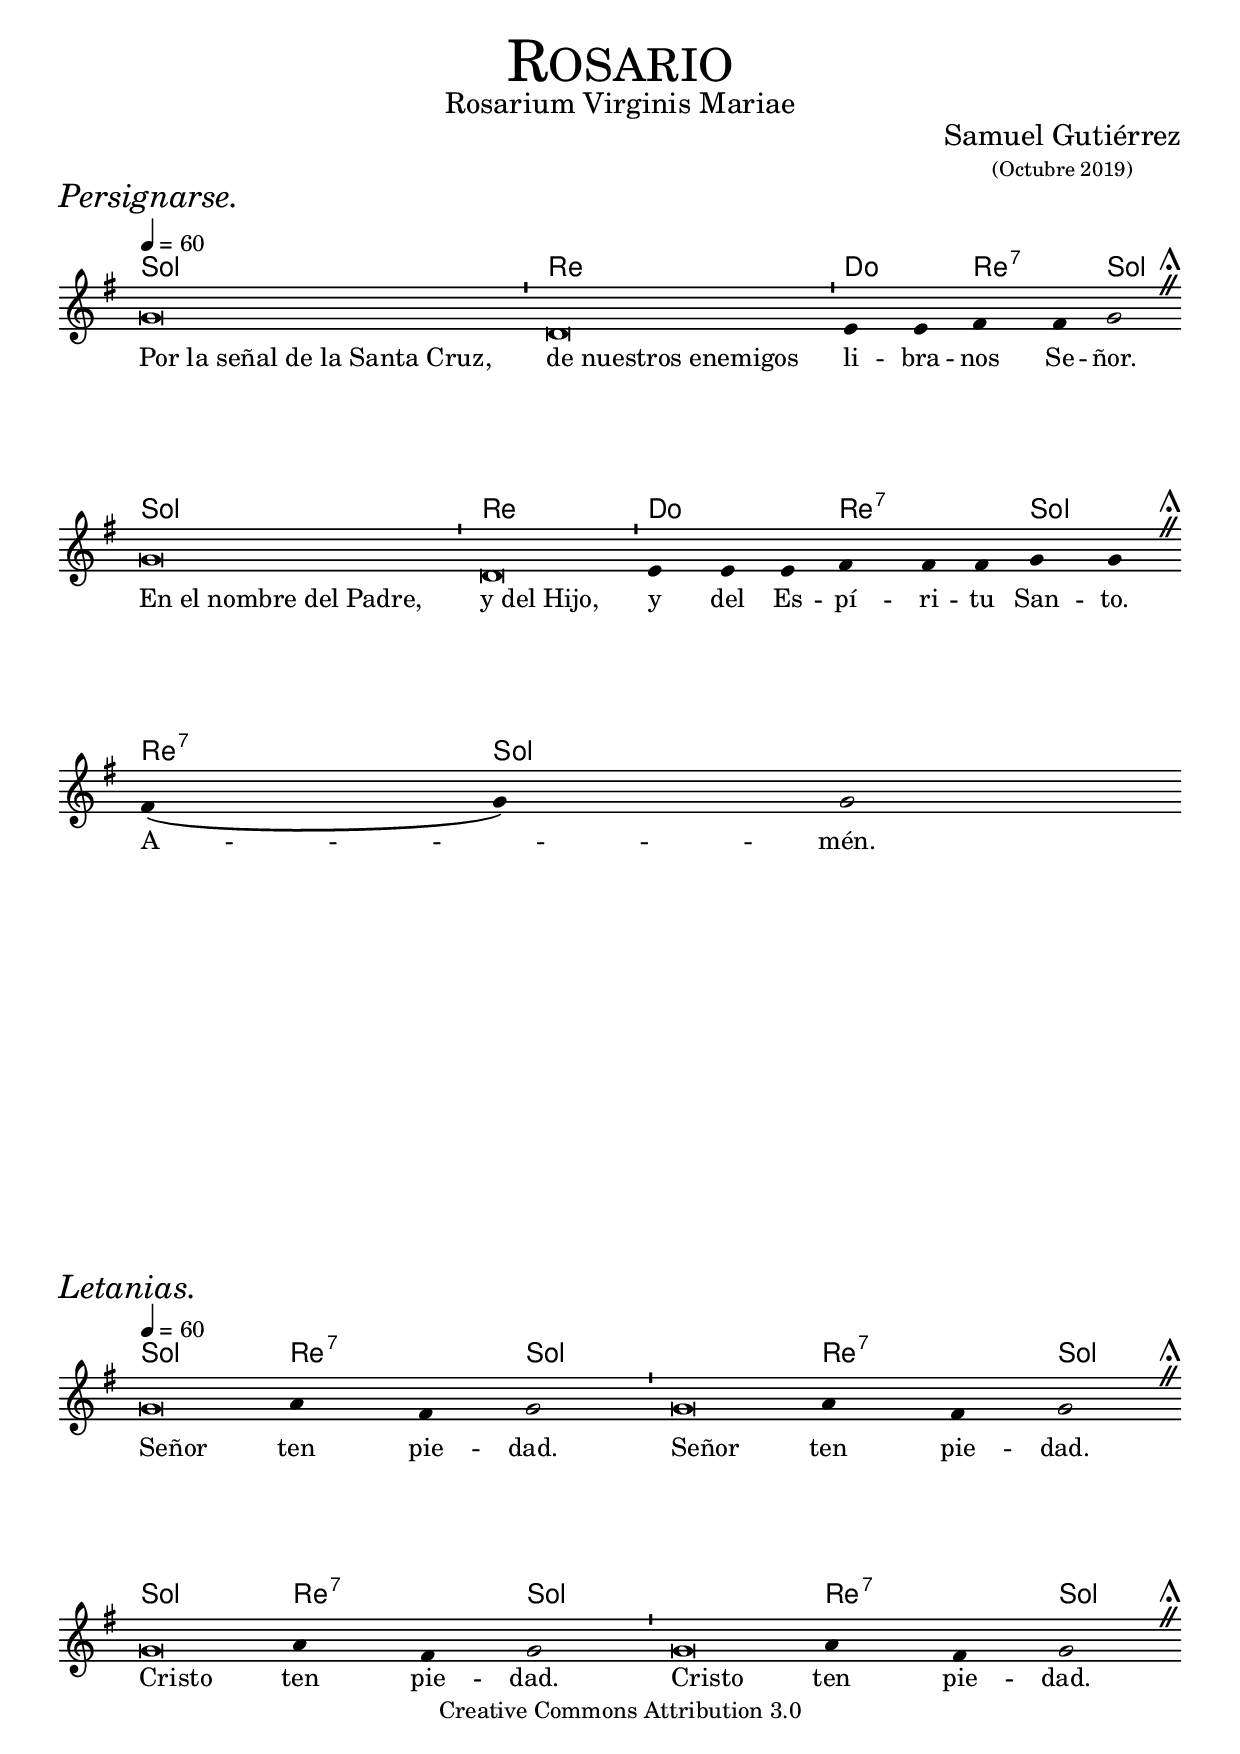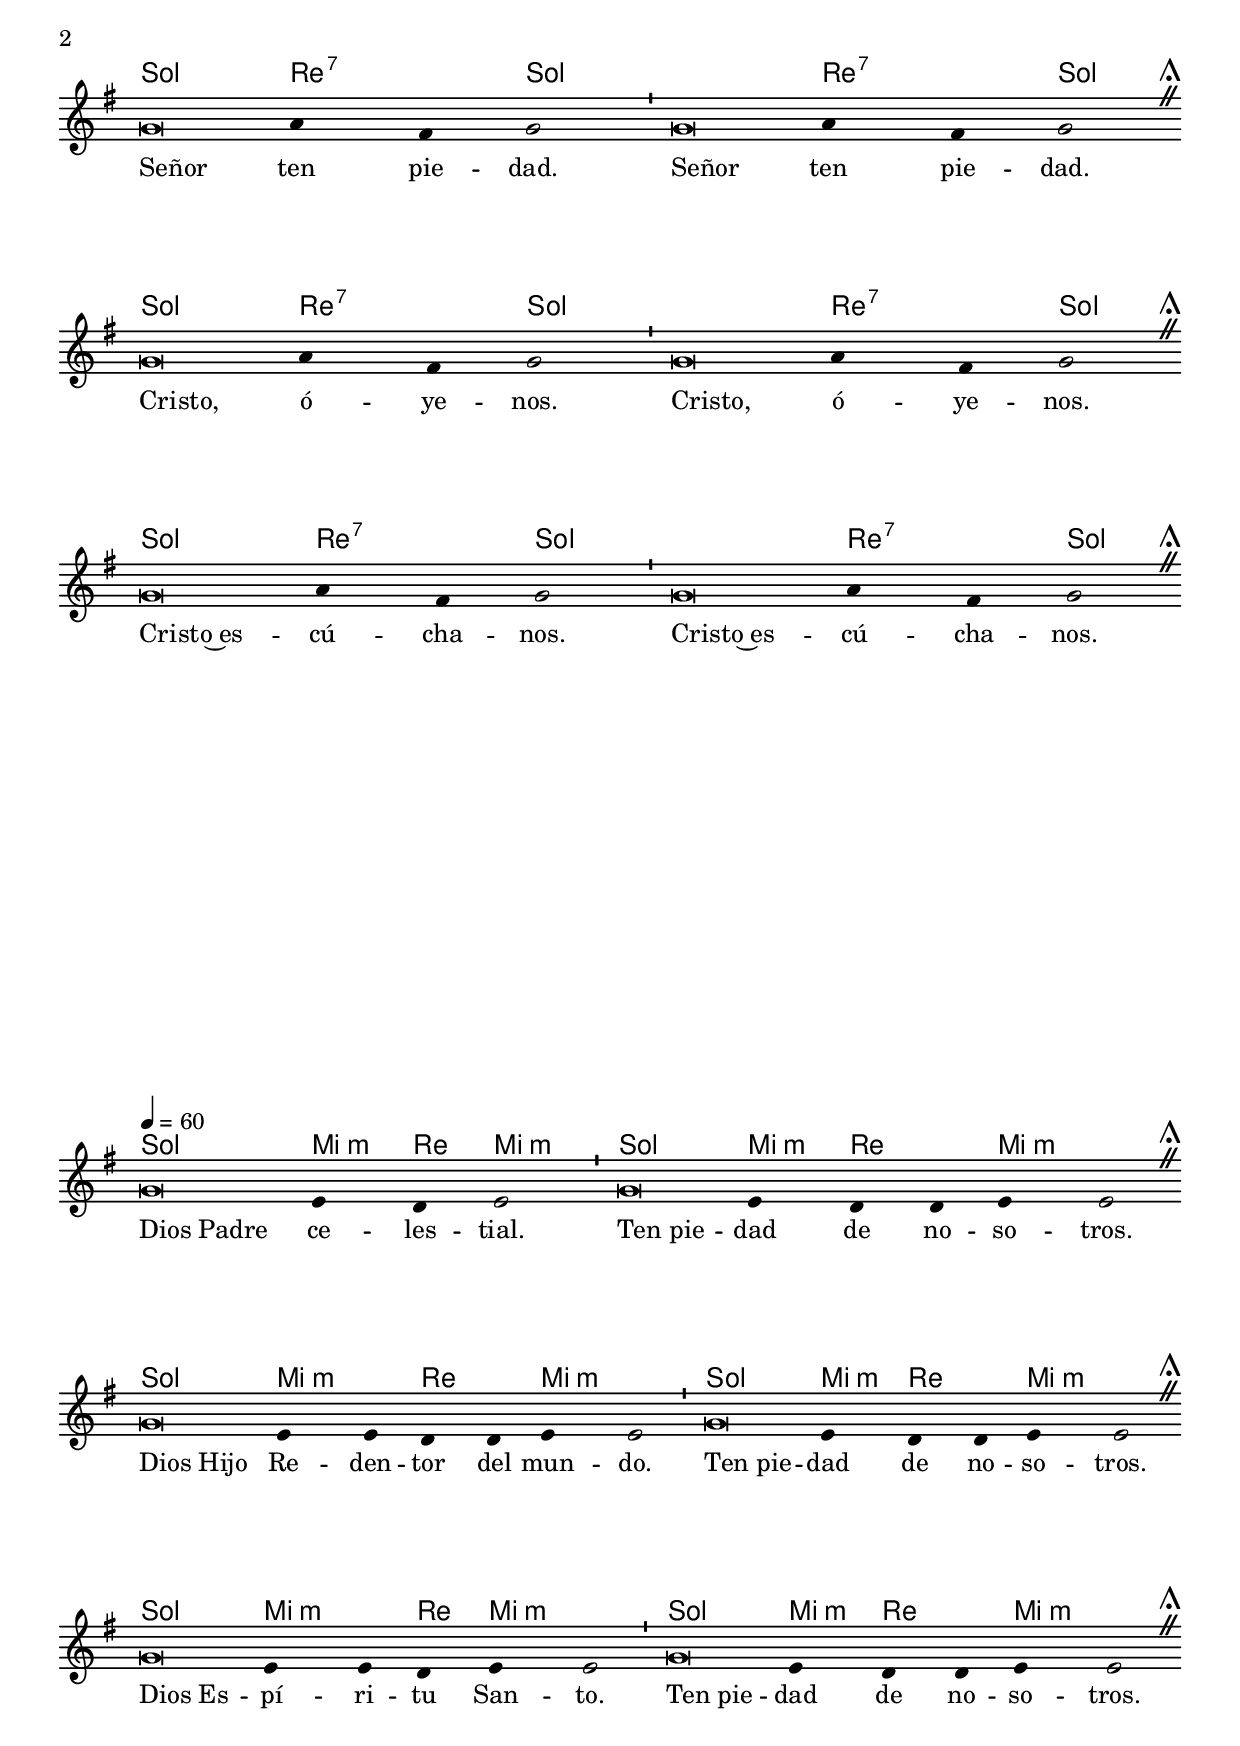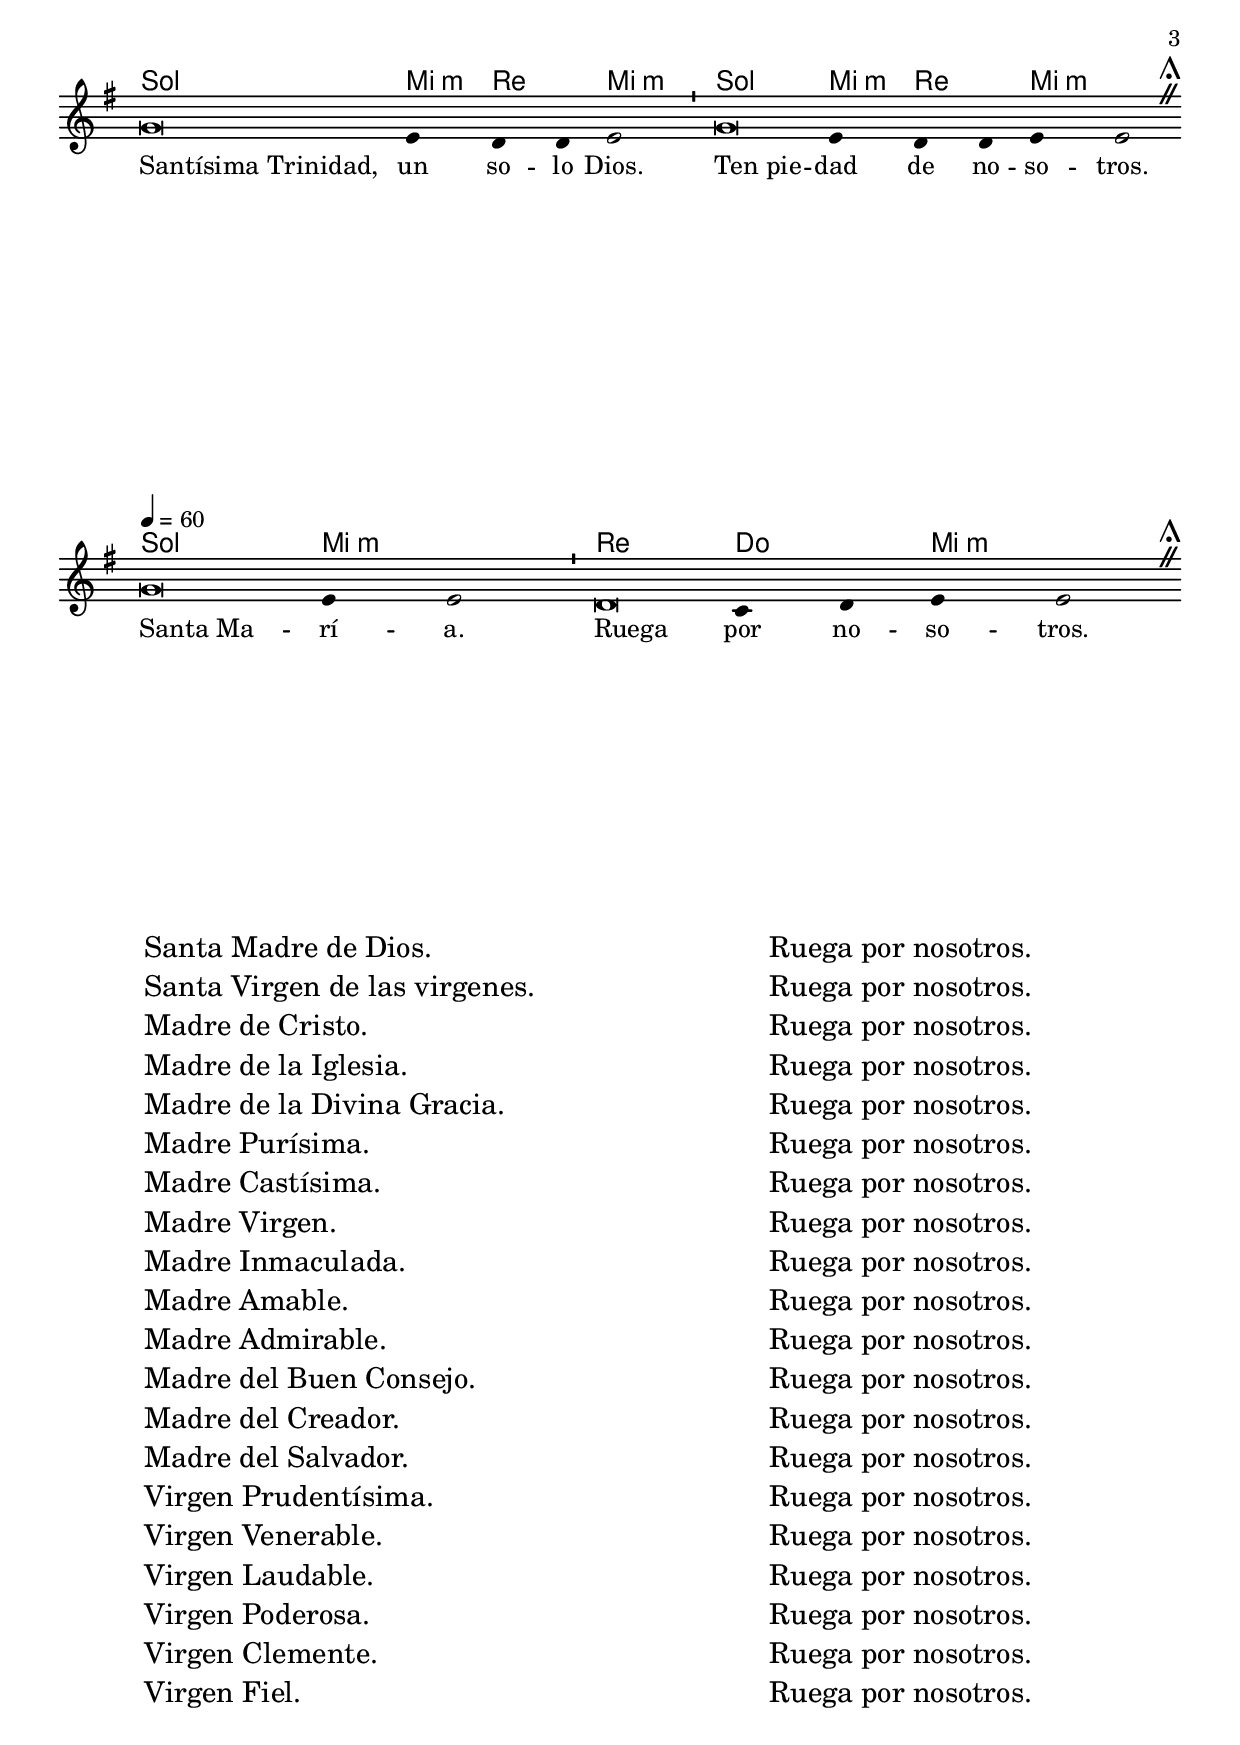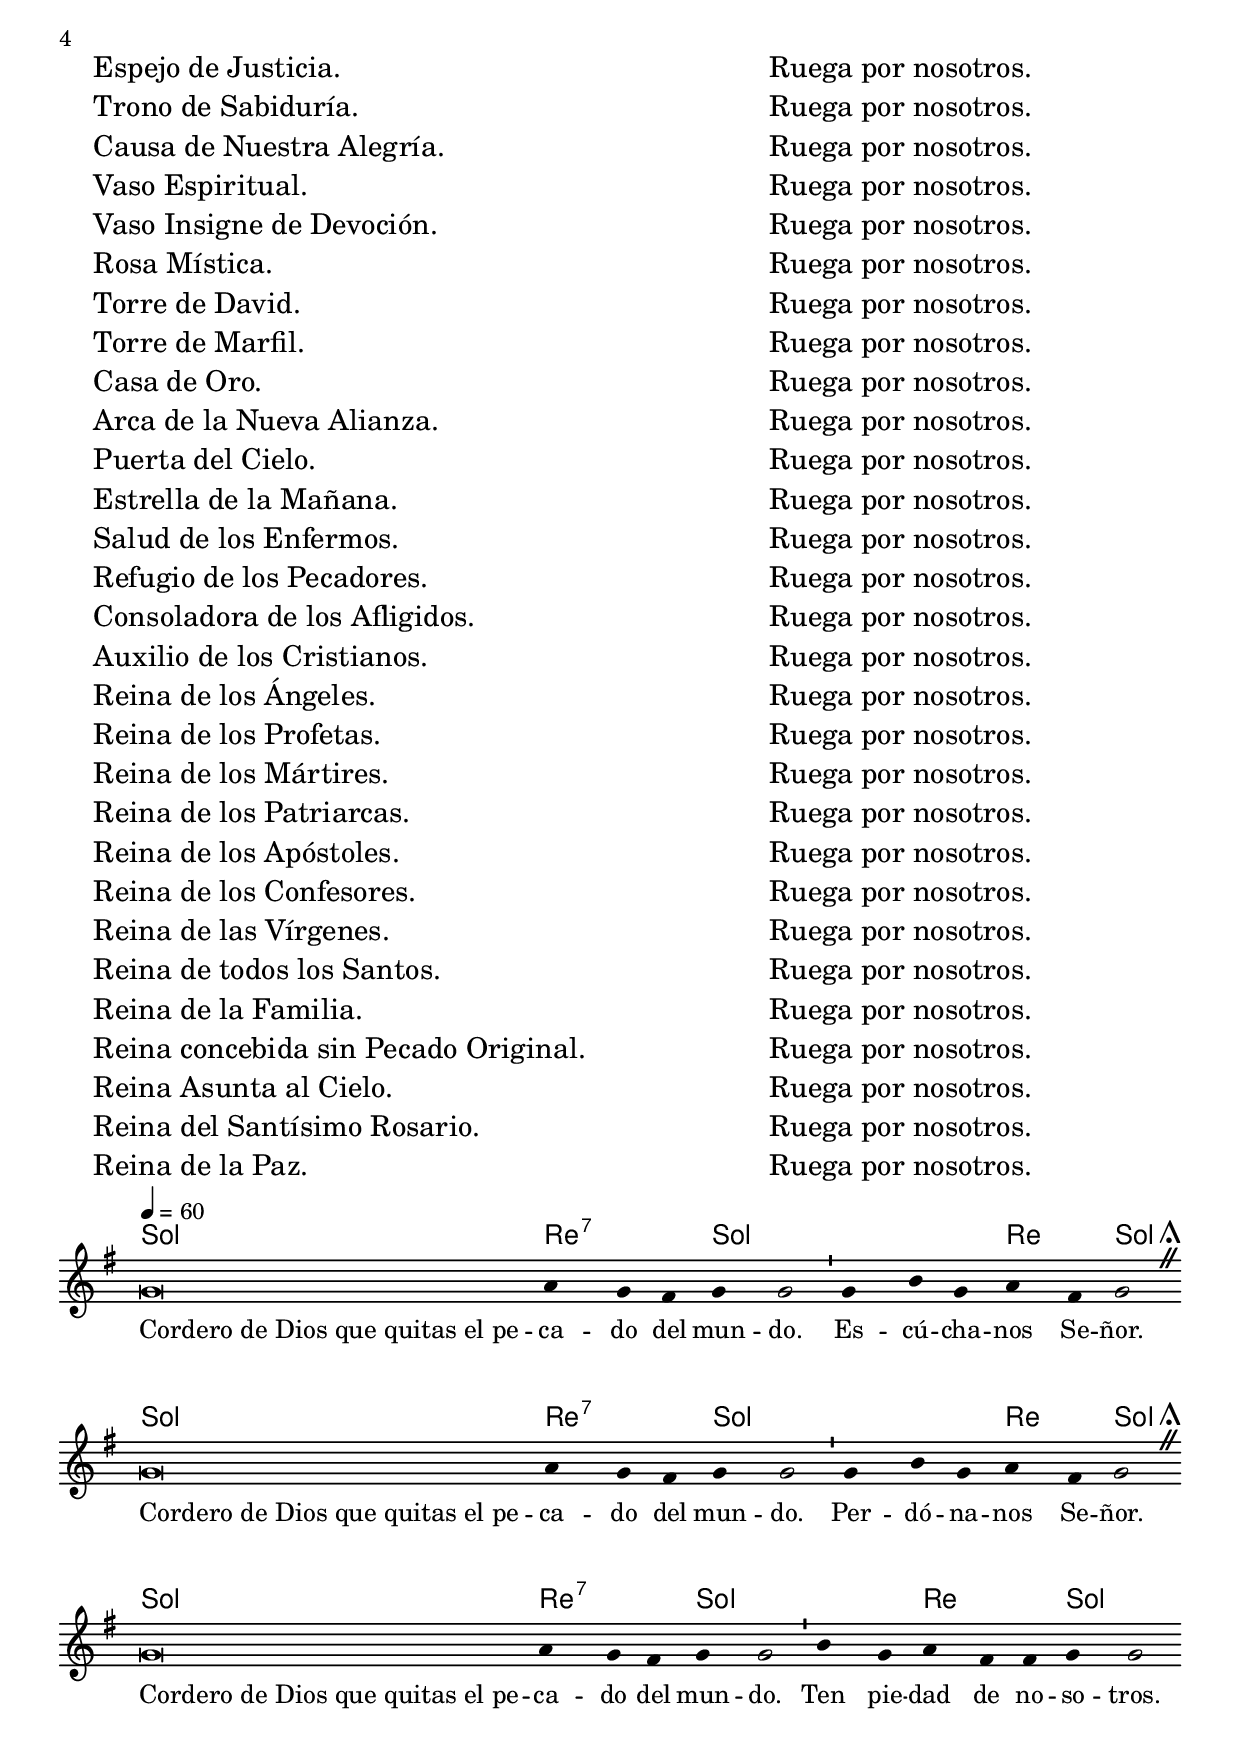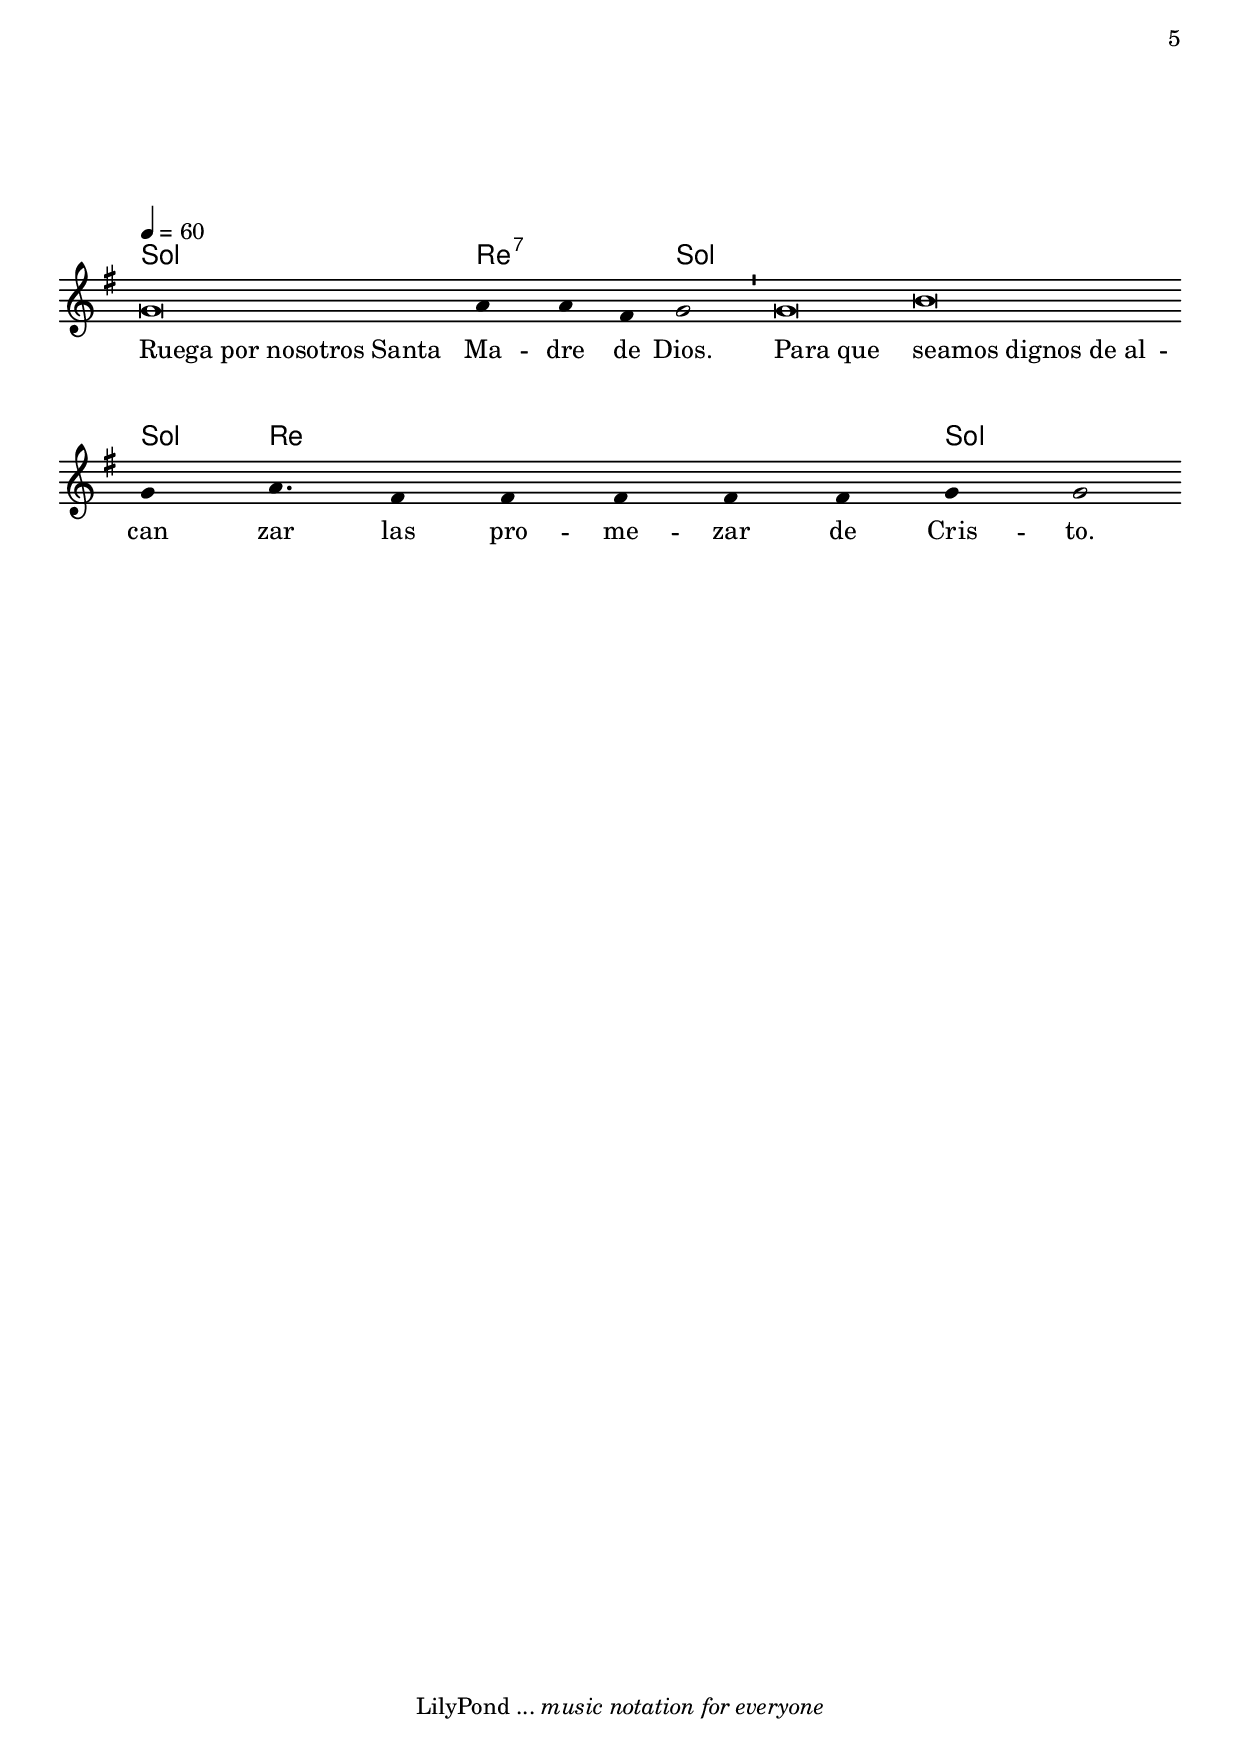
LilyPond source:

% ****************************************************************
%	Rosario
%	by serachsam
% ****************************************************************
\language "espanol"
\version "2.19.82"

% --- Includes
\include "gregorian.ly"

% --- Parametro globales
globalPersignarse = { 
  \tempo 4 = 60
  \clef treble
  \key sol \major
  \time 4/4
}

% --- Musica
chantPersignarse = \relative do'' {
  \set Score.timing = ##f
  
  sol\breve \divisioMinima
  re\breve \divisioMinima
  mi4 mi fas fas sol2 \divisioMaior \break
  sol\breve \divisioMinima
  re\breve \divisioMinima
  mi4 mi mi fas fas fas sol4 sol \divisioMaior \break
  fas4( sol) sol2 \finalis \break \skip 32
}

% --- Letra
verbaPersignarse = \lyricmode {
  \once \override LyricText.self-alignment-X = #-1
  "Por la señal de la Santa Cruz," 
  \once \override LyricText.self-alignment-X = #-1
  "de nuestros enemigos" li -- bra -- nos Se -- ñor.
  
  \once \override LyricText.self-alignment-X = #-1
  "En el nombre del Padre," 
  \once \override LyricText.self-alignment-X = #-1
  "y del Hijo," y del Es -- pí -- ri -- tu San -- to.
  
  A -- mén.
}

% --- Acordes
acordesPersignarse = \new ChordNames {
  \set chordChanges = ##t
  \italianChords
  \chordmode {
    sol\breve re\breve do2 re2:7 sol2
    sol\breve re\breve do2. re2.:7 sol2
    re4:7 sol2.
  }
}


% --- Parametro globales
globalLetanias = {
  \tempo 4 = 60
  \clef treble
  \key sol \major
  \time 4/4
}

% --- Musica
chantLetanias_parte_uno = \relative do'' {
  \set Score.timing = ##f
  % Señor ten piedad
  sol\breve la4 fas sol2 \divisioMinima sol\breve la4 fas sol2 \divisioMaior \break
  sol\breve la4 fas sol2 \divisioMinima sol\breve la4 fas sol2 \divisioMaior \break
  sol\breve la4 fas sol2 \divisioMinima sol\breve la4 fas sol2 \divisioMaior \break
  sol\breve la4 fas sol2 \divisioMinima sol\breve la4 fas sol2 \divisioMaior \break
  sol\breve la4 fas sol2 \divisioMinima sol\breve la4 fas sol2 \divisioMaior \break
  \skip 32
}

chantLetanias_parte_dos = \relative do'' {
  \set Score.timing = ##f

  % Dios padre celestial
  sol\breve mi4 re mi2 \divisioMinima sol\breve mi4 re8 re mi4 mi2 \divisioMaior \break
  sol\breve mi8 mi re re mi4 mi2 \divisioMinima sol\breve mi4 re8 re mi4 mi2 \divisioMaior \break
  sol\breve mi8 mi re4 mi mi2 \divisioMinima sol\breve mi4 re8 re mi4 mi2 \divisioMaior \break
  sol\breve mi4 re8 re mi2 \divisioMinima sol\breve mi4 re8 re mi4 mi2 \divisioMaior \break
  \skip 32
}

chantLetanias_parte_tres = \relative do'' {
  \set Score.timing = ##f

  % Santa María
  sol\breve mi8 mi2 \divisioMinima re\breve do8 re mi mi2 \divisioMaior \break
  \skip 32
}

chantLetanias_parte_cuatro = \relative do'' {
  \set Score.timing = ##f

  % Santa María
  sol\breve la4 sol fas sol sol2 \divisioMinima sol8 si4 sol8 la4 fas4 sol2 \divisioMaior \break
  sol\breve la4 sol fas sol sol2 \divisioMinima sol8 si4 sol8 la4 fas4 sol2 \divisioMaior \break
  sol\breve la4 sol fas sol sol2 \divisioMinima si4 sol8 la4 fas8 fas sol4 sol2 \finalis \break
  \skip 32
}

chantLetanias_parte_cinco = \relative do'' {
  \set Score.timing = ##f

  % Santa María
  sol\breve la4 la fas sol2 \divisioMinima
  sol\breve si\breve sol4 la4. fas8 fas fas fas fas sol4 sol2 \finalis \break
  \skip 32
}

% --- Letra
verbaLetanias_parte_uno = \lyricmode {
  % Señor ten piedad
  \once \override LyricText.self-alignment-X = #-1
  "Señor" ten pie -- dad.
  \once \override LyricText.self-alignment-X = #-1
  "Señor" ten pie -- dad.
  \once \override LyricText.self-alignment-X = #-1
  "Cristo" ten pie -- dad.
  \once \override LyricText.self-alignment-X = #-1
  "Cristo" ten pie -- dad.
  \once \override LyricText.self-alignment-X = #-1
  "Señor" ten pie -- dad.
  \once \override LyricText.self-alignment-X = #-1
  "Señor" ten pie -- dad.
  \once \override LyricText.self-alignment-X = #-1
  "Cristo," ó -- ye -- nos.
  \once \override LyricText.self-alignment-X = #-1
  "Cristo," ó -- ye -- nos.
  \once \override LyricText.self-alignment-X = #-1
  "Cristo~es" -- cú -- cha -- nos.
  \once \override LyricText.self-alignment-X = #-1
  "Cristo~es" -- cú -- cha -- nos.
}

verbaLetanias_parte_dos = \lyricmode {
  % Dios Padre celestial
  \once \override LyricText.self-alignment-X = #-1
  "Dios Padre" ce -- les -- tial.
  \once \override LyricText.self-alignment-X = #-1
  "Ten pie" -- dad de no -- so -- tros.
  \once \override LyricText.self-alignment-X = #-1
  "Dios Hijo" Re -- den -- tor del mun -- do.
  \once \override LyricText.self-alignment-X = #-1
  "Ten pie" -- dad de no -- so -- tros.
  \once \override LyricText.self-alignment-X = #-1
  "Dios Es" -- pí -- ri -- tu San -- to.
  \once \override LyricText.self-alignment-X = #-1
  "Ten pie" -- dad de no -- so -- tros.
  \once \override LyricText.self-alignment-X = #-1
  "Santísima Trinidad," un so -- lo Dios.
  \once \override LyricText.self-alignment-X = #-1
  "Ten pie" -- dad de no -- so -- tros.
}

verbaLetanias_parte_tres = \lyricmode {
  % Santa María
  \once \override LyricText.self-alignment-X = #-1
  "Santa Ma" -- rí -- a.
  \once \override LyricText.self-alignment-X = #-1
  "Ruega" por no -- so -- tros.
}

verbaLetanias_parte_cuatro = \lyricmode {
  % Cordero de Dios
  \once \override LyricText.self-alignment-X = #-1
  "Cordero de Dios que quitas el pe" -- ca -- do del mun -- do.
  Es -- cú -- cha -- nos Se -- ñor.
  \once \override LyricText.self-alignment-X = #-1
  "Cordero de Dios que quitas el pe" -- ca -- do del mun -- do.
  Per -- dó -- na -- nos Se -- ñor.
  \once \override LyricText.self-alignment-X = #-1
  "Cordero de Dios que quitas el pe" -- ca -- do del mun -- do.
  Ten pie -- dad de no -- so -- tros.
}

verbaLetanias_parte_cinco = \lyricmode {
  % Cordero de Dios
  \once \override LyricText.self-alignment-X = #-1
  "Ruega por nosotros Santa" Ma -- dre de Dios.
  \once \override LyricText.self-alignment-X = #-1
  "Para que"
  \once \override LyricText.self-alignment-X = #-1
  "seamos dignos de al" -- can zar las pro -- me -- zar de Cris -- to.
}

% --- Acordes
acordesLetanias_parte_uno = \new ChordNames {
  \set chordChanges = ##t
  \italianChords
  \chordmode {
    % Señor ten piedad
    sol\breve re2:7 sol2 sol\breve re2:7 sol2
    sol\breve re2:7 sol2 sol\breve re2:7 sol2
    sol\breve re2:7 sol2 sol\breve re2:7 sol2
    sol\breve re2:7 sol2 sol\breve re2:7 sol2
    sol\breve re2:7 sol2 sol\breve re2:7 sol2
  }
}

acordesLetanias_parte_dos = \new ChordNames {
  \set chordChanges = ##t
  \italianChords
  \chordmode {
    % Dios padre celestial
    sol\breve mi4:m re4 mi2:m sol\breve mi4:m re4 mi2.:m
    sol\breve mi4:m re4 mi2.:m sol\breve mi4:m re4 mi2.:m
    sol\breve mi4:m re4 mi2.:m sol\breve mi4:m re4 mi2.:m
    sol\breve mi4:m re4 mi2:m sol\breve mi4:m re4 mi2.:m
  }
}

acordesLetanias_parte_tres = \new ChordNames {
  \set chordChanges = ##t
  \italianChords
  \chordmode {
    % Santa María
    sol\breve mi8:m mi2:m re\breve do4 mi8:m mi2:m
  }
}

acordesLetanias_parte_cuatro = \new ChordNames {
  \set chordChanges = ##t
  \italianChords
  \chordmode {
    % Cordero de Dios
    sol\breve re2.:7 sol2. sol2 re2 sol2
    sol\breve re2.:7 sol2. sol2 re2 sol2
    sol\breve re2.:7 sol2. sol4. re2 sol2.
  }
}

acordesLetanias_parte_cinco = \new ChordNames {
  \set chordChanges = ##t
  \italianChords
  \chordmode {
    % Cordero de Dios
    sol\breve re2.:7 sol2 sol\breve sol\breve sol4 re1 sol2.
  }
}


% --- Tamaño del pentagrama
%#(set-global-staff-size 19)

% --- Cabecera
\markup { \fill-line { \center-column { \fontsize #8 \smallCaps "Rosario" \fontsize #2 "Rosarium Virginis Mariae" } } }
\markup { \fill-line { " " \center-column { \fontsize #2 "Samuel Gutiérrez" \small "(Octubre 2019)" } } }
\header {
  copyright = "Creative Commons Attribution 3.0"
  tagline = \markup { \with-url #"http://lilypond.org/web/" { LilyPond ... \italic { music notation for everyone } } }
  breakbefore = ##t
}

% --- Persignarse
\score {
  \header { piece = \markup { \fontsize #3 \italic "Persignarse." } }
  <<
    \acordesPersignarse
    \new Staff <<
      \globalPersignarse
      \new Voice = "melody" \chantPersignarse
      \new Lyrics = "one" \lyricsto melody \verbaPersignarse
    >>
  >>
  \layout {
    ragged-right = ##f

    \context {
      \Staff
      \remove "Time_signature_engraver"
      \remove "Bar_engraver"
      \RemoveEmptyStaves
      \hide Stem
    }

  }
  \midi {}
}

% --- Letanias
\score {
  \header { piece = \markup { \fontsize #3 \italic "Letanias." } }
  <<
    \acordesLetanias_parte_uno
    \new Staff <<
      \globalLetanias
      \new Voice = "melody" \chantLetanias_parte_uno
      \new Lyrics = "one" \lyricsto melody \verbaLetanias_parte_uno
    >>
  >>
  \layout {
    ragged-right = ##f

    \context {
      \Staff
      \remove "Time_signature_engraver"
      \remove "Bar_engraver"
      \RemoveEmptyStaves
      \hide Stem
    }

  }
  \midi {}
}

\score {
  <<
    \acordesLetanias_parte_dos
    \new Staff <<
      \globalLetanias
      \new Voice = "melody" \chantLetanias_parte_dos
      \new Lyrics = "one" \lyricsto melody \verbaLetanias_parte_dos
    >>
  >>
  \layout {
    ragged-right = ##f

    \context {
      \Staff
      \remove "Time_signature_engraver"
      \remove "Bar_engraver"
      \RemoveEmptyStaves
      \hide Stem
    }

  }
  \midi {}
}

\score {
  <<
    \acordesLetanias_parte_tres
    \new Staff <<
      \globalLetanias
      \new Voice = "melody" \chantLetanias_parte_tres
      \new Lyrics = "one" \lyricsto melody \verbaLetanias_parte_tres
    >>
  >>
  \layout {
    ragged-right = ##f

    \context {
      \Staff
      \remove "Time_signature_engraver"
      \remove "Bar_engraver"
      \RemoveEmptyStaves
      \hide Stem
    }

  }
  \midi {}
}

\markup {
  \fontsize #2
  \fill-line {
    \hspace #1
    \column {
      \line { Santa Madre de Dios. }
      \line { Santa Virgen de las virgenes. }
      % Madre
      \line { Madre de Cristo. }
      \line { Madre de la Iglesia. }
      \line { Madre de la Divina Gracia. }
      \line { Madre Purísima. }
      \line { Madre Castísima. }
      \line { Madre Virgen. }
      \line { Madre Inmaculada. }
      \line { Madre Amable. }
      \line { Madre Admirable. }
      \line { Madre del Buen Consejo. }
      \line { Madre del Creador. }
      \line { Madre del Salvador. }
      % Virgen
      \line { Virgen Prudentísima. }
      \line { Virgen Venerable. }
      \line { Virgen Laudable. }
      \line { Virgen Poderosa. }
      \line { Virgen Clemente. }
      \line { Virgen Fiel. }

    }
    \hspace #2
    \column \left-align {
      \line { Ruega por nosotros. }
      \line { Ruega por nosotros. }
      \line { Ruega por nosotros. }
      \line { Ruega por nosotros. }
      \line { Ruega por nosotros. }
      \line { Ruega por nosotros. }
      \line { Ruega por nosotros. }
      \line { Ruega por nosotros. }
      \line { Ruega por nosotros. }
      \line { Ruega por nosotros. }
      \line { Ruega por nosotros. }
      \line { Ruega por nosotros. }
      \line { Ruega por nosotros. }
      \line { Ruega por nosotros. }
      \line { Ruega por nosotros. }
      \line { Ruega por nosotros. }
      \line { Ruega por nosotros. }
      \line { Ruega por nosotros. }
      \line { Ruega por nosotros. }
      \line { Ruega por nosotros. }
    }
    \hspace #1
  }
}

\markup {
  \fontsize #2
  \fill-line {
    \hspace #2
    \column {
      % Varios
      \line { Espejo de Justicia. }
      \line { Trono de Sabiduría. }
      \line { Causa de Nuestra Alegría. }
      \line { Vaso Espiritual. }
      \line { Vaso Insigne de Devoción. }
      \line { Rosa Mística. }
      \line { Torre de David. }
      \line { Torre de Marfil. }
      \line { Casa de Oro. }
      \line { Arca de la Nueva Alianza. }
      \line { Puerta del Cielo. }
      \line { Estrella de la Mañana. }
      \line { Salud de los Enfermos. }
      \line { Refugio de los Pecadores. }
      \line { Consoladora de los Afligidos. }
      \line { Auxilio de los Cristianos. }
      % Reina
      \line { Reina de los Ángeles. }
      \line { Reina de los Profetas. }
      \line { Reina de los Mártires. }
      \line { Reina de los Patriarcas. }
      \line { Reina de los Apóstoles. }
      \line { Reina de los Confesores. }
      \line { Reina de las Vírgenes. }
      \line { Reina de todos los Santos. }
      \line { Reina de la Familia. }
      \line { Reina concebida sin Pecado Original. }
      \line { Reina Asunta al Cielo. }
      \line { Reina del Santísimo Rosario. }
      \line { Reina de la Paz. }
    }
    \hspace #2
    \column \left-align {
      \line { Ruega por nosotros. }
      \line { Ruega por nosotros. }
      \line { Ruega por nosotros. }
      \line { Ruega por nosotros. }
      \line { Ruega por nosotros. }
      \line { Ruega por nosotros. }
      \line { Ruega por nosotros. }
      \line { Ruega por nosotros. }
      \line { Ruega por nosotros. }
      \line { Ruega por nosotros. }
      \line { Ruega por nosotros. }
      \line { Ruega por nosotros. }
      \line { Ruega por nosotros. }
      \line { Ruega por nosotros. }
      \line { Ruega por nosotros. }
      \line { Ruega por nosotros. }
      \line { Ruega por nosotros. }
      \line { Ruega por nosotros. }
      \line { Ruega por nosotros. }
      \line { Ruega por nosotros. }
      \line { Ruega por nosotros. }
      \line { Ruega por nosotros. }
      \line { Ruega por nosotros. }
      \line { Ruega por nosotros. }
      \line { Ruega por nosotros. }
      \line { Ruega por nosotros. }
      \line { Ruega por nosotros. }
      \line { Ruega por nosotros. }
      \line { Ruega por nosotros. }
    }
    \hspace #1
  }
}

\score {
  <<
    \acordesLetanias_parte_cuatro
    \new Staff <<
      \globalLetanias
      \new Voice = "melody" \chantLetanias_parte_cuatro
      \new Lyrics = "one" \lyricsto melody \verbaLetanias_parte_cuatro
    >>
  >>
  \layout {
    ragged-right = ##f

    \context {
      \Staff
      \remove "Time_signature_engraver"
      \remove "Bar_engraver"
      \RemoveEmptyStaves
      \hide Stem
    }

  }
  \midi {}
}

\score {
  <<
    \acordesLetanias_parte_cinco
    \new Staff <<
      \globalLetanias
      \new Voice = "melody" \chantLetanias_parte_cinco
      \new Lyrics = "one" \lyricsto melody \verbaLetanias_parte_cinco
    >>
  >>
  \layout {
    ragged-right = ##f

    \context {
      \Staff
      \remove "Time_signature_engraver"
      \remove "Bar_engraver"
      \RemoveEmptyStaves
      \hide Stem
    }

  }
  \midi {}
}

% --- Pagina
\paper {
  #( set-default-paper-size "letter" )
}
